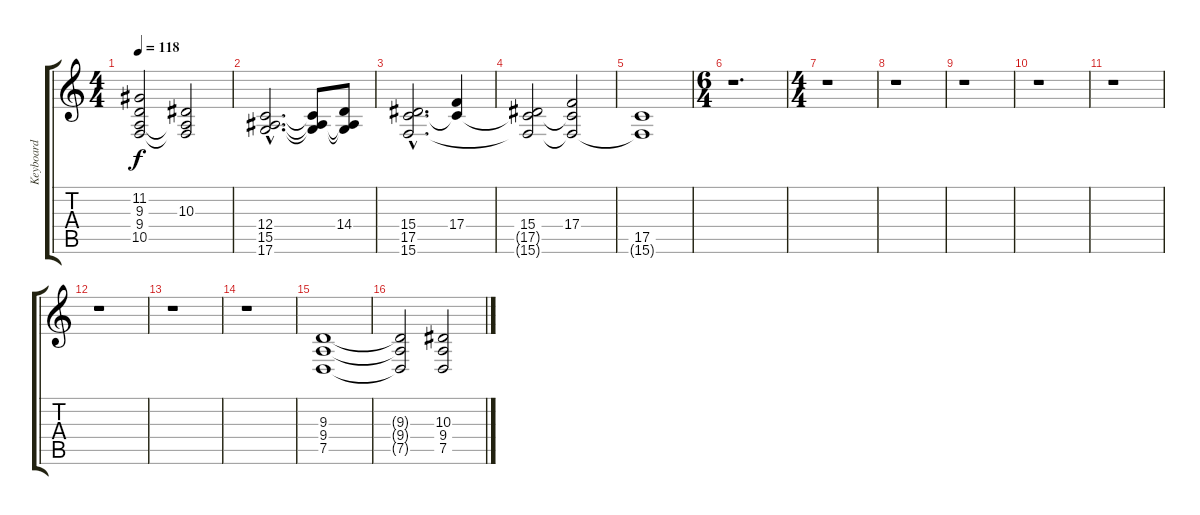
\track ("Keyboard" "Keyboard") {instrument synthstrings1}
\staff {score tabs}
\tuning (D4 A3 F3 C3 G2 D2) {hide}
\ts (4 4)
\tempo 118
\clef g2
\ks c
(11.2{t} 9.3{t} 9.4{t} 10.5{t}).2{dy f} (10.3 9.4{t} 10.5{t}).2 |
(12.4{hac} 15.5{hac} 17.6{hac}).2{d} (12.4{t} 15.5{t} 17.6{t}).8 (14.4 15.5{t} 17.6{t}).8 |
(15.4{hac} 17.5{hac} 15.6{hac}).2{d} (17.4 17.5{t}).4 |
(15.4 17.5{t} 15.6{t}).2 (17.4 17.5{t} 15.6{t}).2 |
(17.5 15.6{t}).1 |
\ts (6 4)
r.1{d} |
\ts (4 4)
r.1 |
r.1 |
r.1 |
r.1 |
r.1 |
r.1 |
r.1 |
r.1 |
(9.3 9.4 7.5).1{volume 9} |
(9.3{t} 9.4{t} 7.5{t}).2 (10.3 9.4 7.5).2
